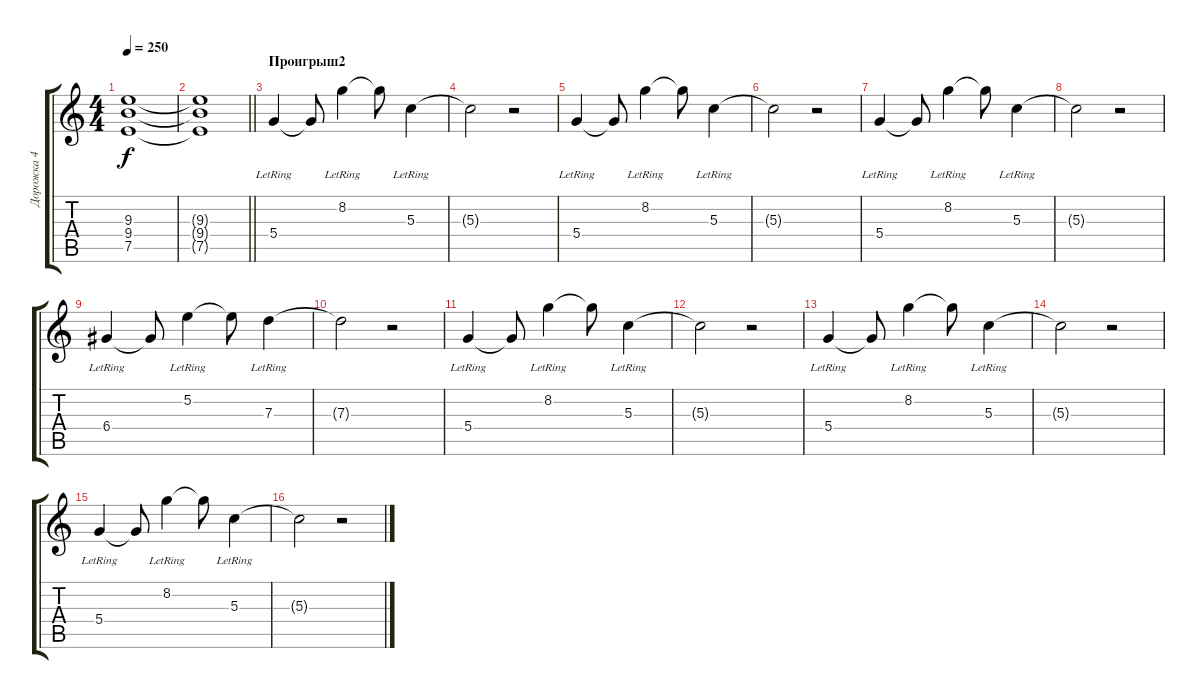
\track ("Дорожка 4" "Дорожка 4") {mute instrument electricguitarclean}
\staff {score tabs}
\tuning (E4 B3 G3 D3 A2 E2) {hide}
\ts (4 4)
\tempo 250
\clef g2
\ks c
(9.3 9.4 7.5).1{dy f} |
\barLineRight lightlight
(9.3{t} 9.4{t} 7.5{t}).1 |
\section ("" "Проигрыш2")
5.4{lr}.4{instrument electricguitarclean} 5.4{t}.8 8.2{lr}.4 8.2{t}.8 5.3{lr}.4 |
5.3{t}.2 r.2 |
5.4{lr}.4{instrument electricguitarclean} 5.4{t}.8 8.2{lr}.4 8.2{t}.8 5.3{lr}.4 |
5.3{t}.2 r.2 |
5.4{lr}.4{instrument electricguitarclean} 5.4{t}.8 8.2{lr}.4 8.2{t}.8 5.3{lr}.4 |
5.3{t}.2 r.2 |
6.4{lr}.4{instrument electricguitarclean} 6.4{t}.8 5.2{lr}.4 5.2{t}.8 7.3{lr}.4 |
7.3{t}.2 r.2 |
5.4{lr}.4{instrument electricguitarclean} 5.4{t}.8 8.2{lr}.4 8.2{t}.8 5.3{lr}.4 |
5.3{t}.2 r.2 |
5.4{lr}.4{instrument electricguitarclean} 5.4{t}.8 8.2{lr}.4 8.2{t}.8 5.3{lr}.4 |
5.3{t}.2 r.2 |
5.4{lr}.4{instrument electricguitarclean} 5.4{t}.8 8.2{lr}.4 8.2{t}.8 5.3{lr}.4 |
5.3{t}.2 r.2
